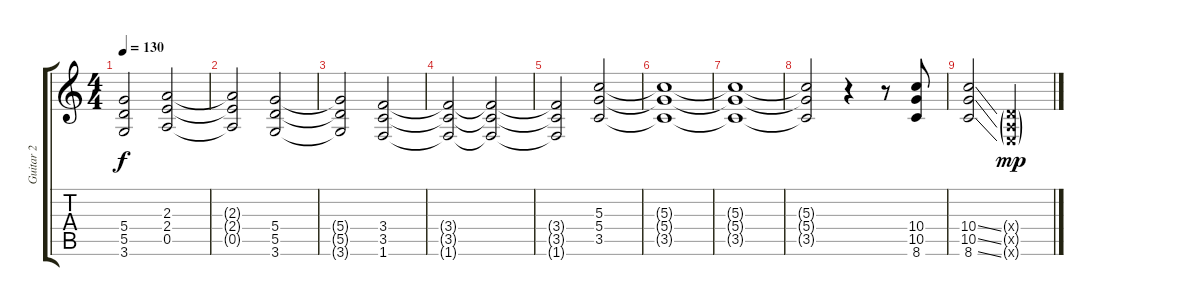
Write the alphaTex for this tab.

\track ("Guitar 2" "Guitar 2") {instrument electricguitarclean}
\staff {score tabs}
\tuning (E4 B3 G3 D3 A2 E2) {hide}
\ts (4 4)
\tempo 130
\clef g2
\ks c
(5.4{t} 5.5{t} 3.6{t}).2{dy f} (2.3 2.4 0.5).2 |
(2.3{t} 2.4{t} 0.5{t}).2 (5.4 5.5 3.6).2 |
(5.4{t} 5.5{t} 3.6{t}).2 (3.4 3.5 1.6).2 |
(3.4{t} 3.5{t} 1.6{t}).2 (3.4{t} 3.5{t} 1.6{t}).2 |
(3.4{t} 3.5{t} 1.6{t}).2 (5.3 5.4 3.5).2 |
(5.3{t} 5.4{t} 3.5{t}).1 |
(5.3{t} 5.4{t} 3.5{t}).1 |
(5.3{t} 5.4{t} 3.5{t}).2 r.4 r.8 (10.4 10.5 8.6).8 |
(10.4{ss} 10.5{ss} 8.6{ss}).2 (0.4{g x} 0.5{g x} 0.6{g x}).2{dy mp}
